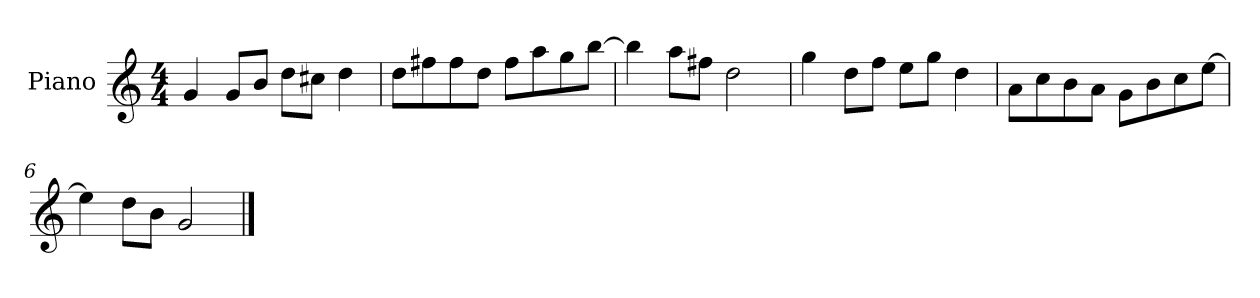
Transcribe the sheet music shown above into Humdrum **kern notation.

**kern
*part1
*staff1
*I"Piano
*I'P-no
*clefG2
*k[]
*M4/4
*MM90
=1
4g/
8g/L
8b/J
8dd\L
8cc#X\J
4dd\
=2
8dd\L
8ff#X\
8ff#\
8dd\J
8ff#\L
8aa\
8gg\
[8bb\J
=3
4bb\]
8aa\L
8ff#X\J
2dd\
=4
4gg\
8dd\L
8ff\J
8ee\L
8gg\J
4dd\
=5
8a\L
8cc\
8b\
8a\J
8g\L
8b\
8cc\
[8ee\J
!!LO:LB:g=z
=6
4ee\]
8dd\L
8b\J
2g/
==
*-
